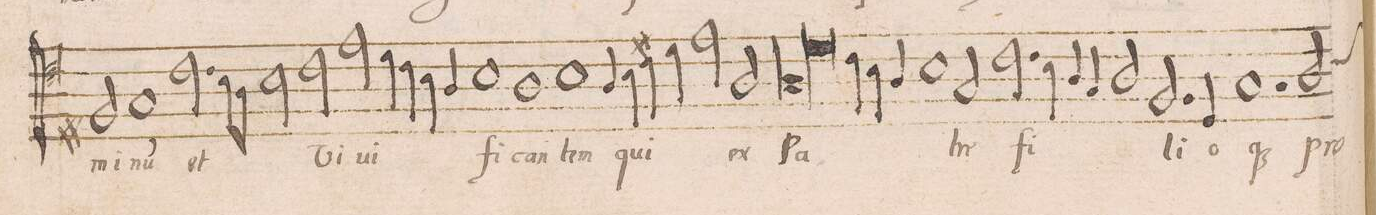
**kern	**text
*I"TENOR	*
*clefC4	*
*k[]	*
*met(C|)	*
*M2/1	*
2F#X/	mi-
1G/	-nu(m)
2.c\	et
=175-	=175-
8B\L	.
8A\J	.
2B\	.
2c\	Vi-
2e\	-vi-
=176-	=176-
4d\	.
4c\	.
4B\	.
4A/	.
1B\	-fi-
=177-	=177-
1A\	-can-
1B\	-tem
=178-	=178-
4A/	qui
4B\	.
4c#X\	.
4d\	.
2e\	.
2A/	ex
=179-	=179-
*lig	*
*col	*
1A\	Pa-
2.d\	.
*Xlig	*
*Xcol	*
4cny\	.
=180-	=180-
4B\	.
4A/	.
1B\	.
2G/	-tre
=181-	=181-
2.c\	fi-
4B\	.
4A/	.
4G/	.
2A/	.
=182-	=182-
2.Fny/	li-
4D/	-o-
1.G/	-q(ue)
=183-	=183-
*custos:B	*
2A/	pro-
*-	*-
